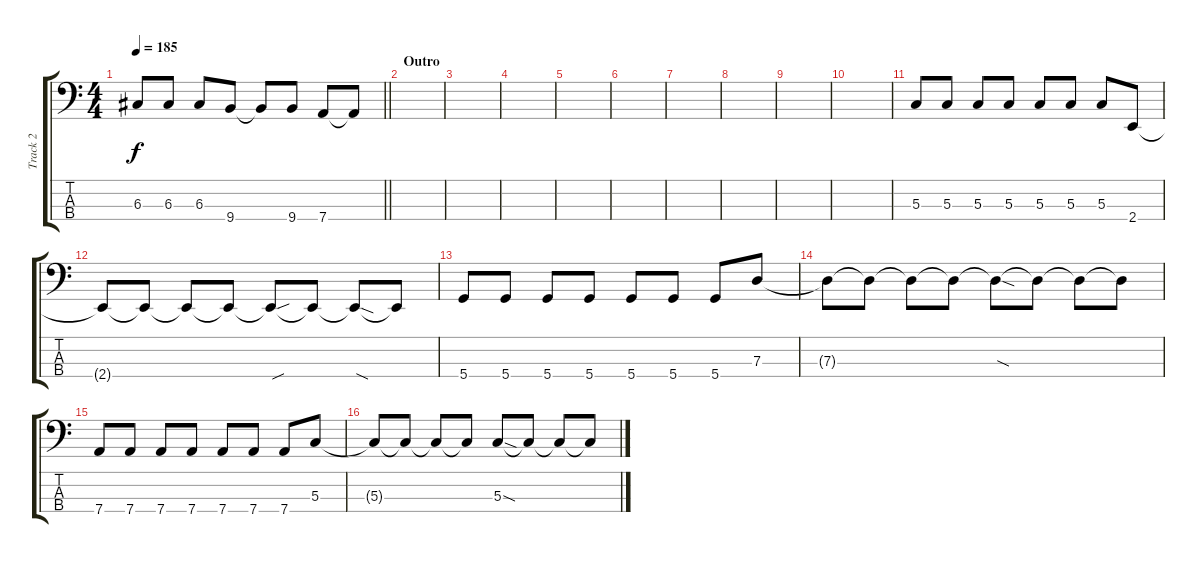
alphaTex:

\track ("Track 2" "Track 2") {instrument electricbasspick}
\staff {score tabs}
\tuning (F2 C2 G1 D1) {hide}
\ts (4 4)
\tempo 185
\clef f4
\barLineRight lightlight
\ks c
6.3{t}.8{dy f} 6.3.8 6.3.8 9.4.8 9.4{t}.8 9.4.8 7.4.8 7.4{t}.8 |
\section ("" "Outro")
|
|
|
|
|
|
|
|
|
5.3.8 5.3.8 5.3.8 5.3.8 5.3.8 5.3.8 5.3.8 2.4.8 |
2.4{t}.8 2.4{t}.8 2.4{t}.8 2.4{t}.8 2.4{sou t}.8 2.4{t}.8 2.4{sod t}.8 2.4{t}.8 |
5.4.8 5.4.8 5.4.8 5.4.8 5.4.8 5.4.8 5.4.8 7.3.8 |
7.3{t}.8 7.3{t}.8 7.3{t}.8 7.3{t}.8 7.3{sod t}.8 7.3{t}.8 7.3{t}.8 7.3{t}.8 |
7.4.8 7.4.8 7.4.8 7.4.8 7.4.8 7.4.8 7.4.8 5.3.8 |
5.3{t}.8 5.3{t}.8 5.3{t}.8 5.3{t}.8 5.3{sod}.8 5.3{t}.8 5.3{t}.8 5.3{t}.8
